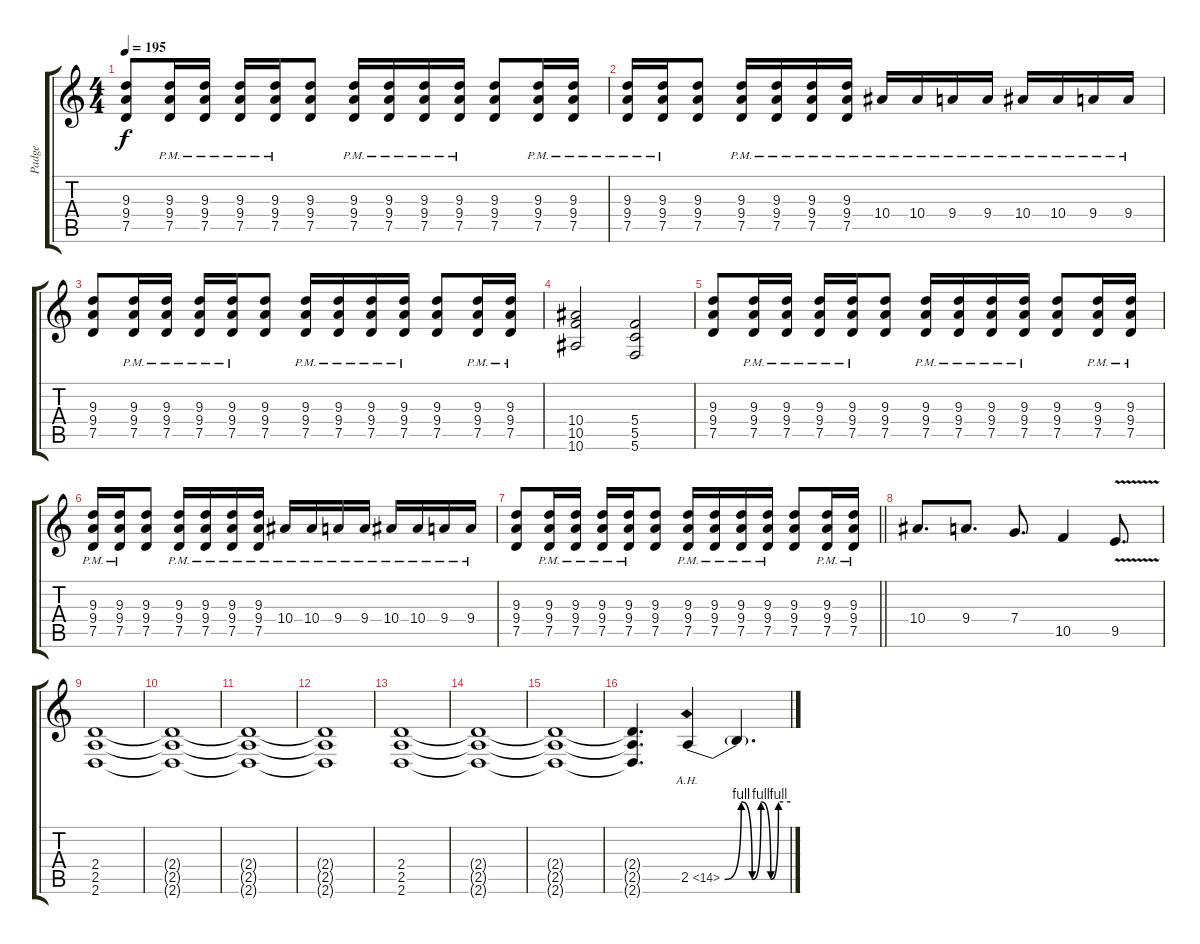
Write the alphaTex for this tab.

\track ("Padge" "Padge") {instrument distortionguitar}
\staff {score tabs}
\tuning (D4 A3 F3 C3 G2 C2) {hide}
\ts (4 4)
\tempo 195
\clef g2
\ks c
(9.3 9.4 7.5).8{dy f} (9.3{pm} 9.4{pm} 7.5{pm}).16 (9.3{pm} 9.4{pm} 7.5{pm}).16 (9.3{pm} 9.4{pm} 7.5{pm}).16 (9.3{pm} 9.4{pm} 7.5{pm}).16 (9.3 9.4 7.5).8 (9.3{pm} 9.4{pm} 7.5{pm}).16 (9.3{pm} 9.4{pm} 7.5{pm}).16 (9.3{pm} 9.4{pm} 7.5{pm}).16 (9.3{pm} 9.4{pm} 7.5{pm}).16 (9.3 9.4 7.5).8 (9.3{pm} 9.4{pm} 7.5{pm}).16 (9.3{pm} 9.4{pm} 7.5{pm}).16 |
(9.3{pm} 9.4{pm} 7.5{pm}).16 (9.3{pm} 9.4{pm} 7.5{pm}).16 (9.3 9.4 7.5).8 (9.3{pm} 9.4{pm} 7.5{pm}).16 (9.3{pm} 9.4{pm} 7.5{pm}).16 (9.3{pm} 9.4{pm} 7.5{pm}).16 (9.3{pm} 9.4{pm} 7.5{pm}).16 10.4{pm}.16 10.4{pm}.16 9.4{pm}.16 9.4{pm}.16 10.4{pm}.16 10.4{pm}.16 9.4{pm}.16 9.4{pm}.16 |
(9.3 9.4 7.5).8 (9.3{pm} 9.4{pm} 7.5{pm}).16 (9.3{pm} 9.4{pm} 7.5{pm}).16 (9.3{pm} 9.4{pm} 7.5{pm}).16 (9.3{pm} 9.4{pm} 7.5{pm}).16 (9.3 9.4 7.5).8 (9.3{pm} 9.4{pm} 7.5{pm}).16 (9.3{pm} 9.4{pm} 7.5{pm}).16 (9.3{pm} 9.4{pm} 7.5{pm}).16 (9.3{pm} 9.4{pm} 7.5{pm}).16 (9.3 9.4 7.5).8 (9.3{pm} 9.4{pm} 7.5{pm}).16 (9.3{pm} 9.4{pm} 7.5{pm}).16 |
(10.4 10.5 10.6).2 (5.4 5.5 5.6).2 |
(9.3 9.4 7.5).8 (9.3{pm} 9.4{pm} 7.5{pm}).16 (9.3{pm} 9.4{pm} 7.5{pm}).16 (9.3{pm} 9.4{pm} 7.5{pm}).16 (9.3{pm} 9.4{pm} 7.5{pm}).16 (9.3 9.4 7.5).8 (9.3{pm} 9.4{pm} 7.5{pm}).16 (9.3{pm} 9.4{pm} 7.5{pm}).16 (9.3{pm} 9.4{pm} 7.5{pm}).16 (9.3{pm} 9.4{pm} 7.5{pm}).16 (9.3 9.4 7.5).8 (9.3{pm} 9.4{pm} 7.5{pm}).16 (9.3{pm} 9.4{pm} 7.5{pm}).16 |
(9.3{pm} 9.4{pm} 7.5{pm}).16 (9.3{pm} 9.4{pm} 7.5{pm}).16 (9.3 9.4 7.5).8 (9.3{pm} 9.4{pm} 7.5{pm}).16 (9.3{pm} 9.4{pm} 7.5{pm}).16 (9.3{pm} 9.4{pm} 7.5{pm}).16 (9.3{pm} 9.4{pm} 7.5{pm}).16 10.4{pm}.16 10.4{pm}.16 9.4{pm}.16 9.4{pm}.16 10.4{pm}.16 10.4{pm}.16 9.4{pm}.16 9.4{pm}.16 |
\barLineRight lightlight
(9.3 9.4 7.5).8 (9.3{pm} 9.4{pm} 7.5{pm}).16 (9.3{pm} 9.4{pm} 7.5{pm}).16 (9.3{pm} 9.4{pm} 7.5{pm}).16 (9.3{pm} 9.4{pm} 7.5{pm}).16 (9.3 9.4 7.5).8 (9.3{pm} 9.4{pm} 7.5{pm}).16 (9.3{pm} 9.4{pm} 7.5{pm}).16 (9.3{pm} 9.4{pm} 7.5{pm}).16 (9.3{pm} 9.4{pm} 7.5{pm}).16 (9.3 9.4 7.5).8 (9.3{pm} 9.4{pm} 7.5{pm}).16 (9.3{pm} 9.4{pm} 7.5{pm}).16 |
10.4.8{d} 9.4.8{d} 7.4.8{d} 10.5.4 9.5{v}.8{d} |
(2.4 2.5 2.6).1 |
(2.4{t} 2.5{t} 2.6{t}).1 |
(2.4{t} 2.5{t} 2.6{t}).1 |
(2.4{t} 2.5{t} 2.6{t}).1 |
(2.4 2.5 2.6).1 |
(2.4{t} 2.5{t} 2.6{t}).1 |
(2.4{t} 2.5{t} 2.6{t}).1 |
(2.4{t} 2.5{t} 2.6{t}).4{d} 2.5{be (custom 0 0 15 4 25 0 33 4 42 0 49 4 60 4) ah 12}.4 2.5{t}.4{d}
